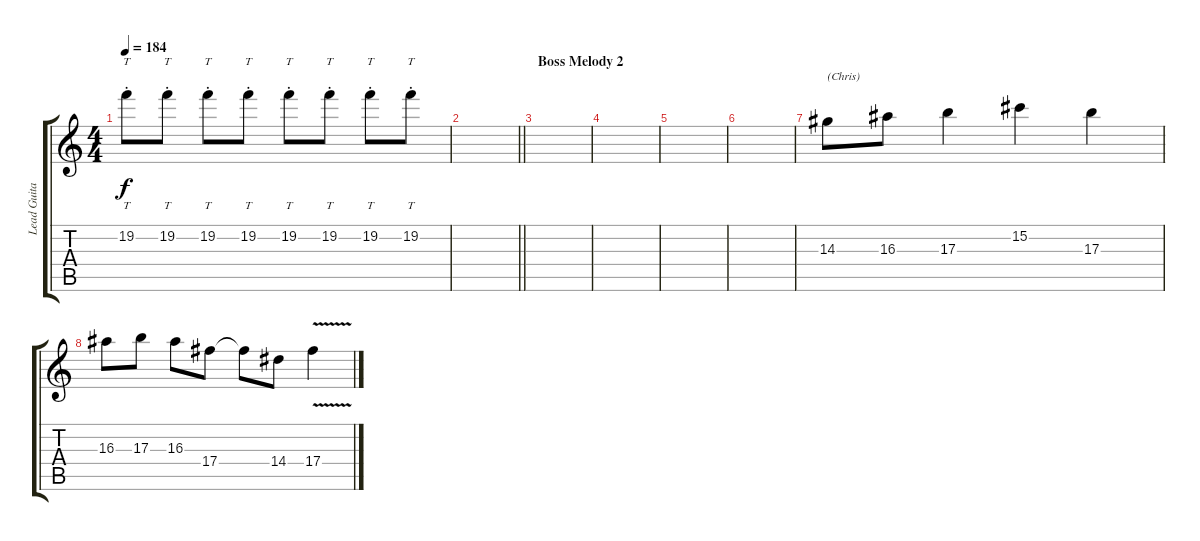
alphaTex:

\track ("Lead Guitar 1" "Lead Guita") {instrument distortionguitar}
\staff {score tabs}
\tuning (Eb4 Bb3 Gb3 Db3 Ab2 Eb2) {hide}
\ts (4 4)
\tempo 184
\clef g2
\ks c
19.2{st}.8{tt dy f} 19.2{st}.8{tt} 19.2{st}.8{tt} 19.2{st}.8{tt} 19.2{st}.8{tt} 19.2{st}.8{tt} 19.2{st}.8{tt} 19.2{st}.8{tt} |
\barLineRight lightlight
|
\section ("" "Boss Melody 2")
|
|
|
|
14.3.8{txt "(Chris)"} 16.3.8 17.3.4 15.2.4 17.3.4 |
16.3.8 17.3.8 16.3.8 17.4.8 17.4{t}.8 14.4.8 17.4{v}.4
